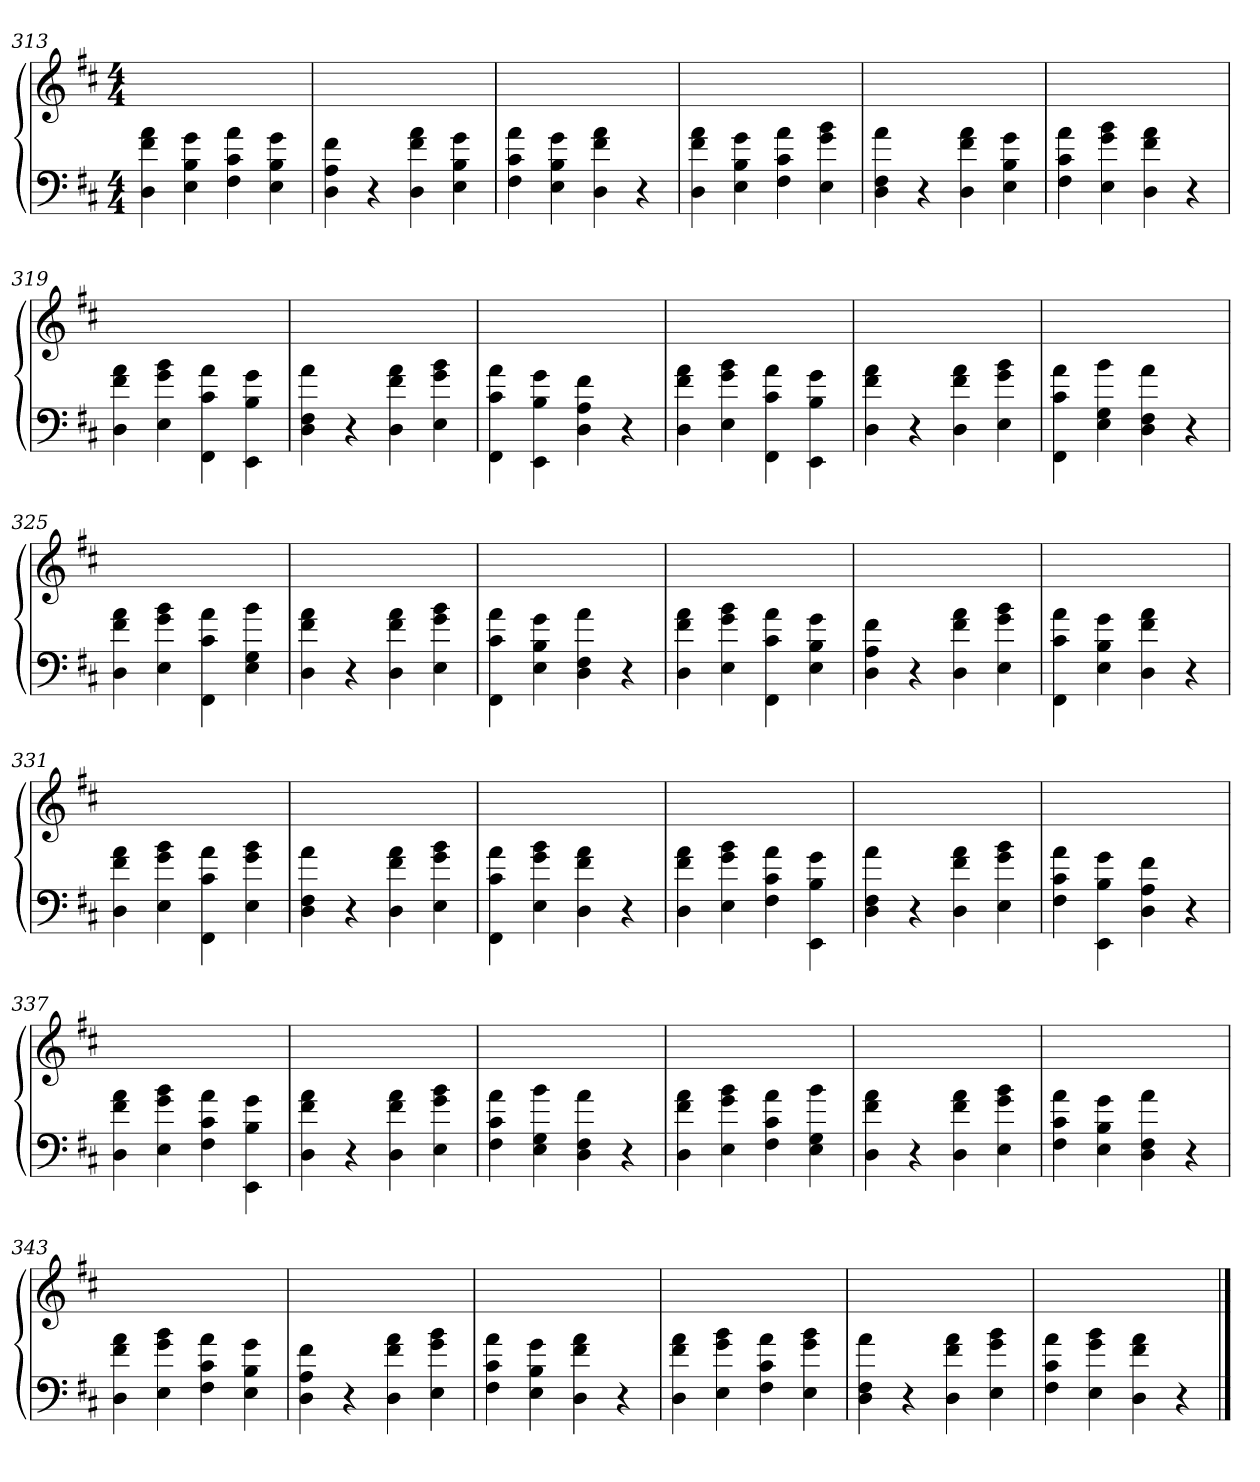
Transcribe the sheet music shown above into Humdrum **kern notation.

**kern	**kern
*part2	*part1
*staff2	*staff1
*clefF4	*clefG2
*k[f#c#]	*k[f#c#]
*D:	*D:
*M4/4	*M4/4
=313	=313
4D 4f# 4a	1ryy
4E 4B 4g	.
4F# 4c# 4a	.
4E 4B 4g	.
=314	=314
4D 4A 4f#	1ryy
4r	.
4D 4f# 4a	.
4E 4B 4g	.
=315	=315
4F# 4c# 4a	1ryy
4E 4B 4g	.
4D 4f# 4a	.
4r	.
=316	=316
4D 4f# 4a	1ryy
4E 4B 4g	.
4F# 4c# 4a	.
4E 4g 4b	.
=317	=317
4D 4F# 4a	1ryy
4r	.
4D 4f# 4a	.
4E 4B 4g	.
=318	=318
4F# 4c# 4a	1ryy
4E 4g 4b	.
4D 4f# 4a	.
4r	.
=319	=319
4D 4f# 4a	1ryy
4E 4g 4b	.
4FF# 4c# 4a	.
4EE 4B 4g	.
=320	=320
4D 4F# 4a	1ryy
4r	.
4D 4f# 4a	.
4E 4g 4b	.
=321	=321
4FF# 4c# 4a	1ryy
4EE 4B 4g	.
4D 4A 4f#	.
4r	.
=322	=322
4D 4f# 4a	1ryy
4E 4g 4b	.
4FF# 4c# 4a	.
4EE 4B 4g	.
=323	=323
4D 4f# 4a	1ryy
4r	.
4D 4f# 4a	.
4E 4g 4b	.
=324	=324
4FF# 4c# 4a	1ryy
4E 4G 4b	.
4D 4F# 4a	.
4r	.
=325	=325
4D 4f# 4a	1ryy
4E 4g 4b	.
4FF# 4c# 4a	.
4E 4G 4b	.
=326	=326
4D 4f# 4a	1ryy
4r	.
4D 4f# 4a	.
4E 4g 4b	.
=327	=327
4FF# 4c# 4a	1ryy
4E 4B 4g	.
4D 4F# 4a	.
4r	.
=328	=328
4D 4f# 4a	1ryy
4E 4g 4b	.
4FF# 4c# 4a	.
4E 4B 4g	.
=329	=329
4D 4A 4f#	1ryy
4r	.
4D 4f# 4a	.
4E 4g 4b	.
=330	=330
4FF# 4c# 4a	1ryy
4E 4B 4g	.
4D 4f# 4a	.
4r	.
=331	=331
4D 4f# 4a	1ryy
4E 4g 4b	.
4FF# 4c# 4a	.
4E 4g 4b	.
=332	=332
4D 4F# 4a	1ryy
4r	.
4D 4f# 4a	.
4E 4g 4b	.
=333	=333
4FF# 4c# 4a	1ryy
4E 4g 4b	.
4D 4f# 4a	.
4r	.
=334	=334
4D 4f# 4a	1ryy
4E 4g 4b	.
4F# 4c# 4a	.
4EE 4B 4g	.
=335	=335
4D 4F# 4a	1ryy
4r	.
4D 4f# 4a	.
4E 4g 4b	.
=336	=336
4F# 4c# 4a	1ryy
4EE 4B 4g	.
4D 4A 4f#	.
4r	.
=337	=337
4D 4f# 4a	1ryy
4E 4g 4b	.
4F# 4c# 4a	.
4EE 4B 4g	.
=338	=338
4D 4f# 4a	1ryy
4r	.
4D 4f# 4a	.
4E 4g 4b	.
=339	=339
4F# 4c# 4a	1ryy
4E 4G 4b	.
4D 4F# 4a	.
4r	.
=340	=340
4D 4f# 4a	1ryy
4E 4g 4b	.
4F# 4c# 4a	.
4E 4G 4b	.
=341	=341
4D 4f# 4a	1ryy
4r	.
4D 4f# 4a	.
4E 4g 4b	.
=342	=342
4F# 4c# 4a	1ryy
4E 4B 4g	.
4D 4F# 4a	.
4r	.
=343	=343
4D 4f# 4a	1ryy
4E 4g 4b	.
4F# 4c# 4a	.
4E 4B 4g	.
=344	=344
4D 4A 4f#	1ryy
4r	.
4D 4f# 4a	.
4E 4g 4b	.
=345	=345
4F# 4c# 4a	1ryy
4E 4B 4g	.
4D 4f# 4a	.
4r	.
=346	=346
4D 4f# 4a	1ryy
4E 4g 4b	.
4F# 4c# 4a	.
4E 4g 4b	.
=347	=347
4D 4F# 4a	1ryy
4r	.
4D 4f# 4a	.
4E 4g 4b	.
=348	=348
4F# 4c# 4a	1ryy
4E 4g 4b	.
4D 4f# 4a	.
4r	.
==	==
*-	*-
